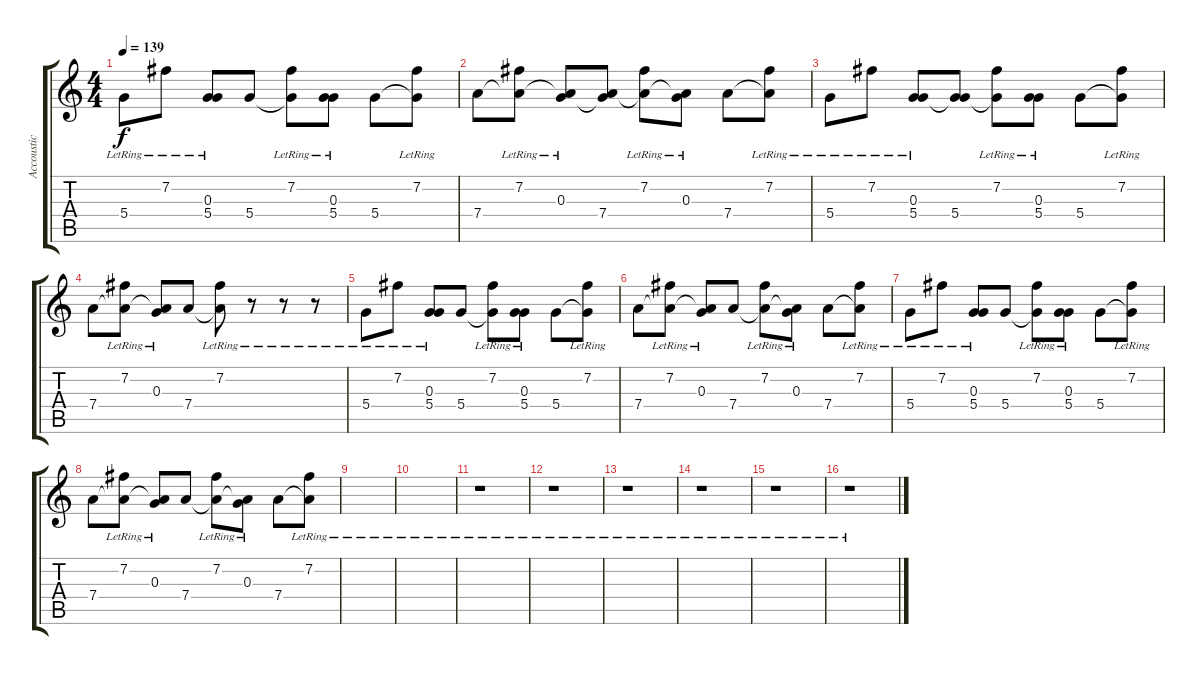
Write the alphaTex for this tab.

\track ("Accoustic Guitar" "Accoustic ") {instrument electricguitarclean}
\staff {score tabs}
\tuning (E4 B3 G3 D3 A2 E2) {hide}
\ts (4 4)
\tempo 139
\clef g2
\ks c
5.4{lr}.8{dy f instrument electricguitarclean} 7.2{lr}.8 (0.3{lr} 5.4).8 5.4.8 (7.2{lr} 5.4{t}).8 (0.3{lr} 5.4).8 5.4.8 (7.2{lr} 5.4{t}).8 |
7.4.8 (7.2{lr} 7.4{t}).8 (0.3{lr} 7.4{t}).8 (0.3{t} 7.4).8 (7.2{lr} 7.4{t}).8 (0.3{lr} 7.4{t}).8 7.4.8 (7.2{lr} 7.4{t}).8 |
5.4{lr}.8 7.2{lr}.8 (0.3{lr} 5.4).8 (0.3{t} 5.4).8 (7.2{lr} 5.4{t}).8 (0.3{lr} 5.4).8 5.4.8 (7.2{lr} 5.4{t}).8 |
7.4.8 (7.2{lr} 7.4{t}).8 (0.3{lr} 7.4{t}).8 7.4.8 (7.2{lr} 7.4{t}).8 r.8 r.8 r.8 |
5.4{lr}.8 7.2{lr}.8 (0.3{lr} 5.4).8 5.4.8 (7.2{lr} 5.4{t}).8 (0.3{lr} 5.4).8 5.4.8 (7.2{lr} 5.4{t}).8 |
7.4.8 (7.2{lr} 7.4{t}).8 (0.3{lr} 7.4{t}).8 7.4.8 (7.2{lr} 7.4{t}).8 (0.3{lr} 7.4{t}).8 7.4.8 (7.2{lr} 7.4{t}).8 |
5.4{lr}.8 7.2{lr}.8 (0.3{lr} 5.4).8 5.4.8 (7.2{lr} 5.4{t}).8 (0.3{lr} 5.4).8 5.4.8 (7.2{lr} 5.4{t}).8 |
7.4.8 (7.2{lr} 7.4{t}).8 (0.3{lr} 7.4{t}).8 7.4.8 (7.2{lr} 7.4{t}).8 (0.3{lr} 7.4{t}).8 7.4.8 (7.2{lr} 7.4{t}).8 |
|
|
r.1 |
r.1 |
r.1 |
r.1 |
r.1 |
r.1
